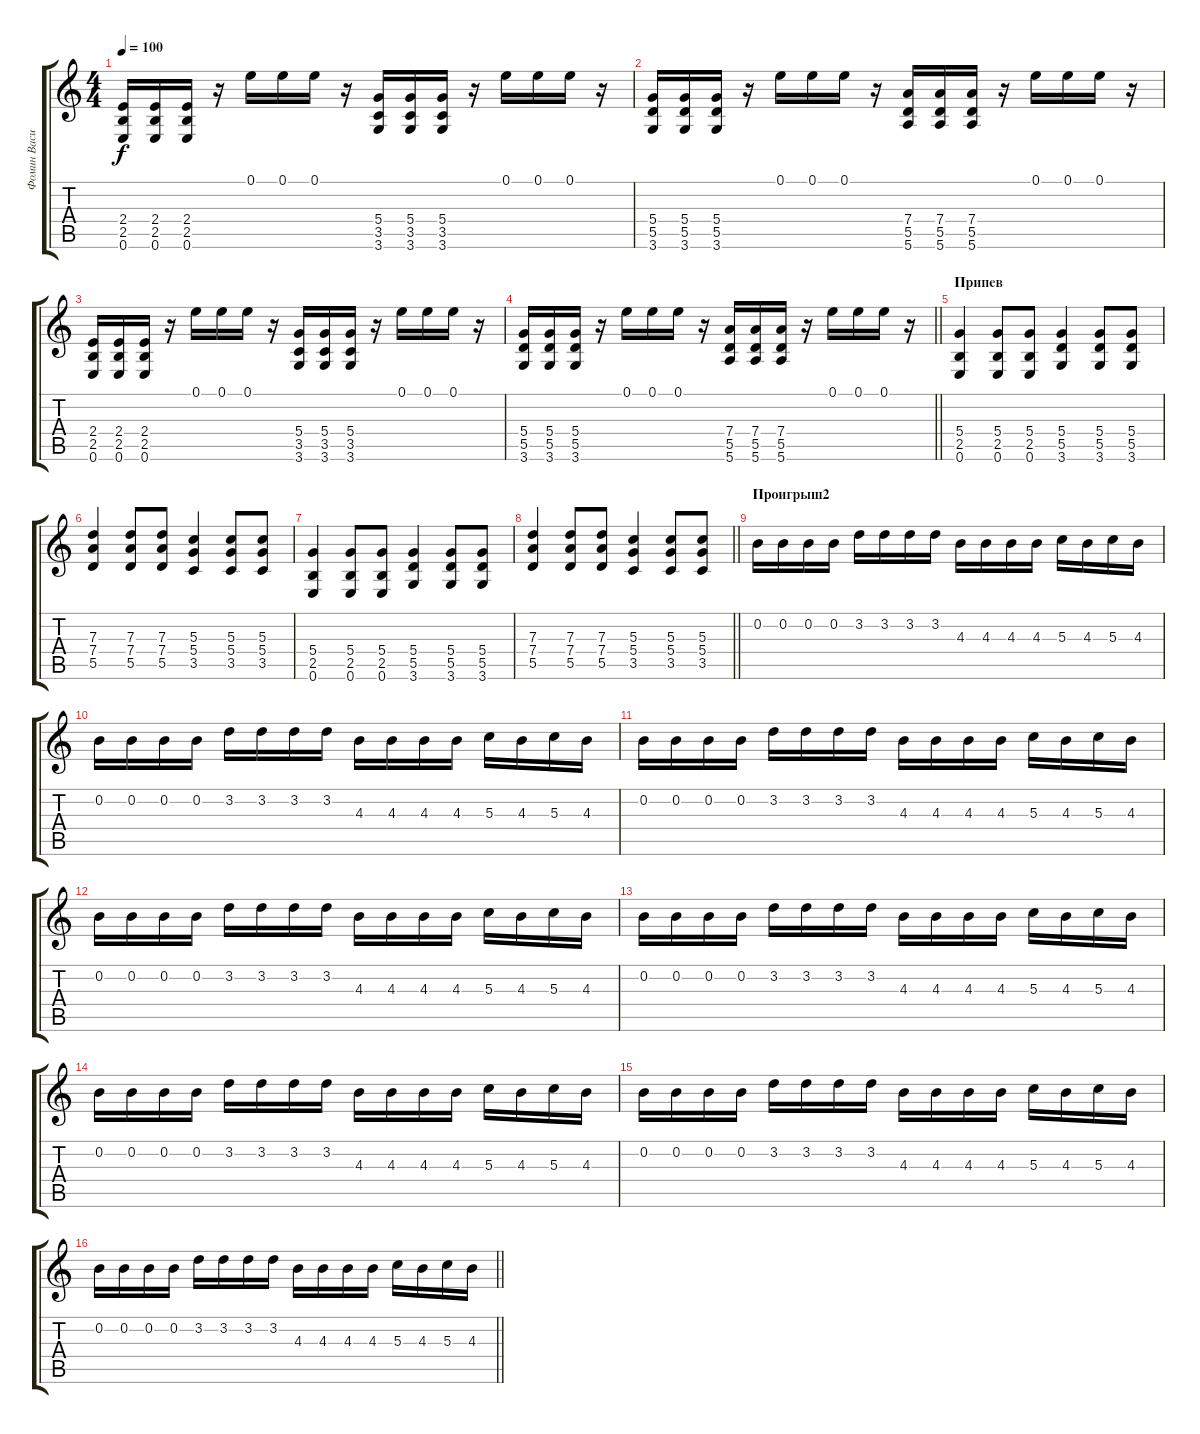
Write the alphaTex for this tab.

\track ("Фомин Василий - соло гитара" "Фомин Васи") {instrument distortionguitar}
\staff {score tabs}
\tuning (E4 B3 G3 D3 A2 E2) {hide}
\ts (4 4)
\tempo 100
\clef g2
\ks c
(2.4 2.5 0.6).16{dy f} (2.4 2.5 0.6).16 (2.4 2.5 0.6).16 r.16 0.1.16 0.1.16 0.1.16 r.16 (5.4 3.5 3.6).16 (5.4 3.5 3.6).16 (5.4 3.5 3.6).16 r.16 0.1.16 0.1.16 0.1.16 r.16 |
(5.4 5.5 3.6).16 (5.4 5.5 3.6).16 (5.4 5.5 3.6).16 r.16 0.1.16 0.1.16 0.1.16 r.16 (7.4 5.5 5.6).16 (7.4 5.5 5.6).16 (7.4 5.5 5.6).16 r.16 0.1.16 0.1.16 0.1.16 r.16 |
(2.4 2.5 0.6).16 (2.4 2.5 0.6).16 (2.4 2.5 0.6).16 r.16 0.1.16 0.1.16 0.1.16 r.16 (5.4 3.5 3.6).16 (5.4 3.5 3.6).16 (5.4 3.5 3.6).16 r.16 0.1.16 0.1.16 0.1.16 r.16 |
\barLineRight lightlight
(5.4 5.5 3.6).16 (5.4 5.5 3.6).16 (5.4 5.5 3.6).16 r.16 0.1.16 0.1.16 0.1.16 r.16 (7.4 5.5 5.6).16 (7.4 5.5 5.6).16 (7.4 5.5 5.6).16 r.16 0.1.16 0.1.16 0.1.16 r.16 |
\section ("" "Припев")
(5.4 2.5 0.6).4 (5.4 2.5 0.6).8 (5.4 2.5 0.6).8 (5.4 5.5 3.6).4 (5.4 5.5 3.6).8 (5.4 5.5 3.6).8 |
(7.3 7.4 5.5).4 (7.3 7.4 5.5).8 (7.3 7.4 5.5).8 (5.3 5.4 3.5).4 (5.3 5.4 3.5).8 (5.3 5.4 3.5).8 |
(5.4 2.5 0.6).4 (5.4 2.5 0.6).8 (5.4 2.5 0.6).8 (5.4 5.5 3.6).4 (5.4 5.5 3.6).8 (5.4 5.5 3.6).8 |
\barLineRight lightlight
(7.3 7.4 5.5).4 (7.3 7.4 5.5).8 (7.3 7.4 5.5).8 (5.3 5.4 3.5).4 (5.3 5.4 3.5).8 (5.3 5.4 3.5).8 |
\section ("" "Проигрыш2")
0.2.16 0.2.16 0.2.16 0.2.16 3.2.16 3.2.16 3.2.16 3.2.16 4.3.16 4.3.16 4.3.16 4.3.16 5.3.16 4.3.16 5.3.16 4.3.16 |
0.2.16 0.2.16 0.2.16 0.2.16 3.2.16 3.2.16 3.2.16 3.2.16 4.3.16 4.3.16 4.3.16 4.3.16 5.3.16 4.3.16 5.3.16 4.3.16 |
0.2.16 0.2.16 0.2.16 0.2.16 3.2.16 3.2.16 3.2.16 3.2.16 4.3.16 4.3.16 4.3.16 4.3.16 5.3.16 4.3.16 5.3.16 4.3.16 |
0.2.16 0.2.16 0.2.16 0.2.16 3.2.16 3.2.16 3.2.16 3.2.16 4.3.16 4.3.16 4.3.16 4.3.16 5.3.16 4.3.16 5.3.16 4.3.16 |
0.2.16 0.2.16 0.2.16 0.2.16 3.2.16 3.2.16 3.2.16 3.2.16 4.3.16 4.3.16 4.3.16 4.3.16 5.3.16 4.3.16 5.3.16 4.3.16 |
0.2.16 0.2.16 0.2.16 0.2.16 3.2.16 3.2.16 3.2.16 3.2.16 4.3.16 4.3.16 4.3.16 4.3.16 5.3.16 4.3.16 5.3.16 4.3.16 |
0.2.16 0.2.16 0.2.16 0.2.16 3.2.16 3.2.16 3.2.16 3.2.16 4.3.16 4.3.16 4.3.16 4.3.16 5.3.16 4.3.16 5.3.16 4.3.16 |
\barLineRight lightlight
0.2.16 0.2.16 0.2.16 0.2.16 3.2.16 3.2.16 3.2.16 3.2.16 4.3.16 4.3.16 4.3.16 4.3.16 5.3.16 4.3.16 5.3.16 4.3.16
